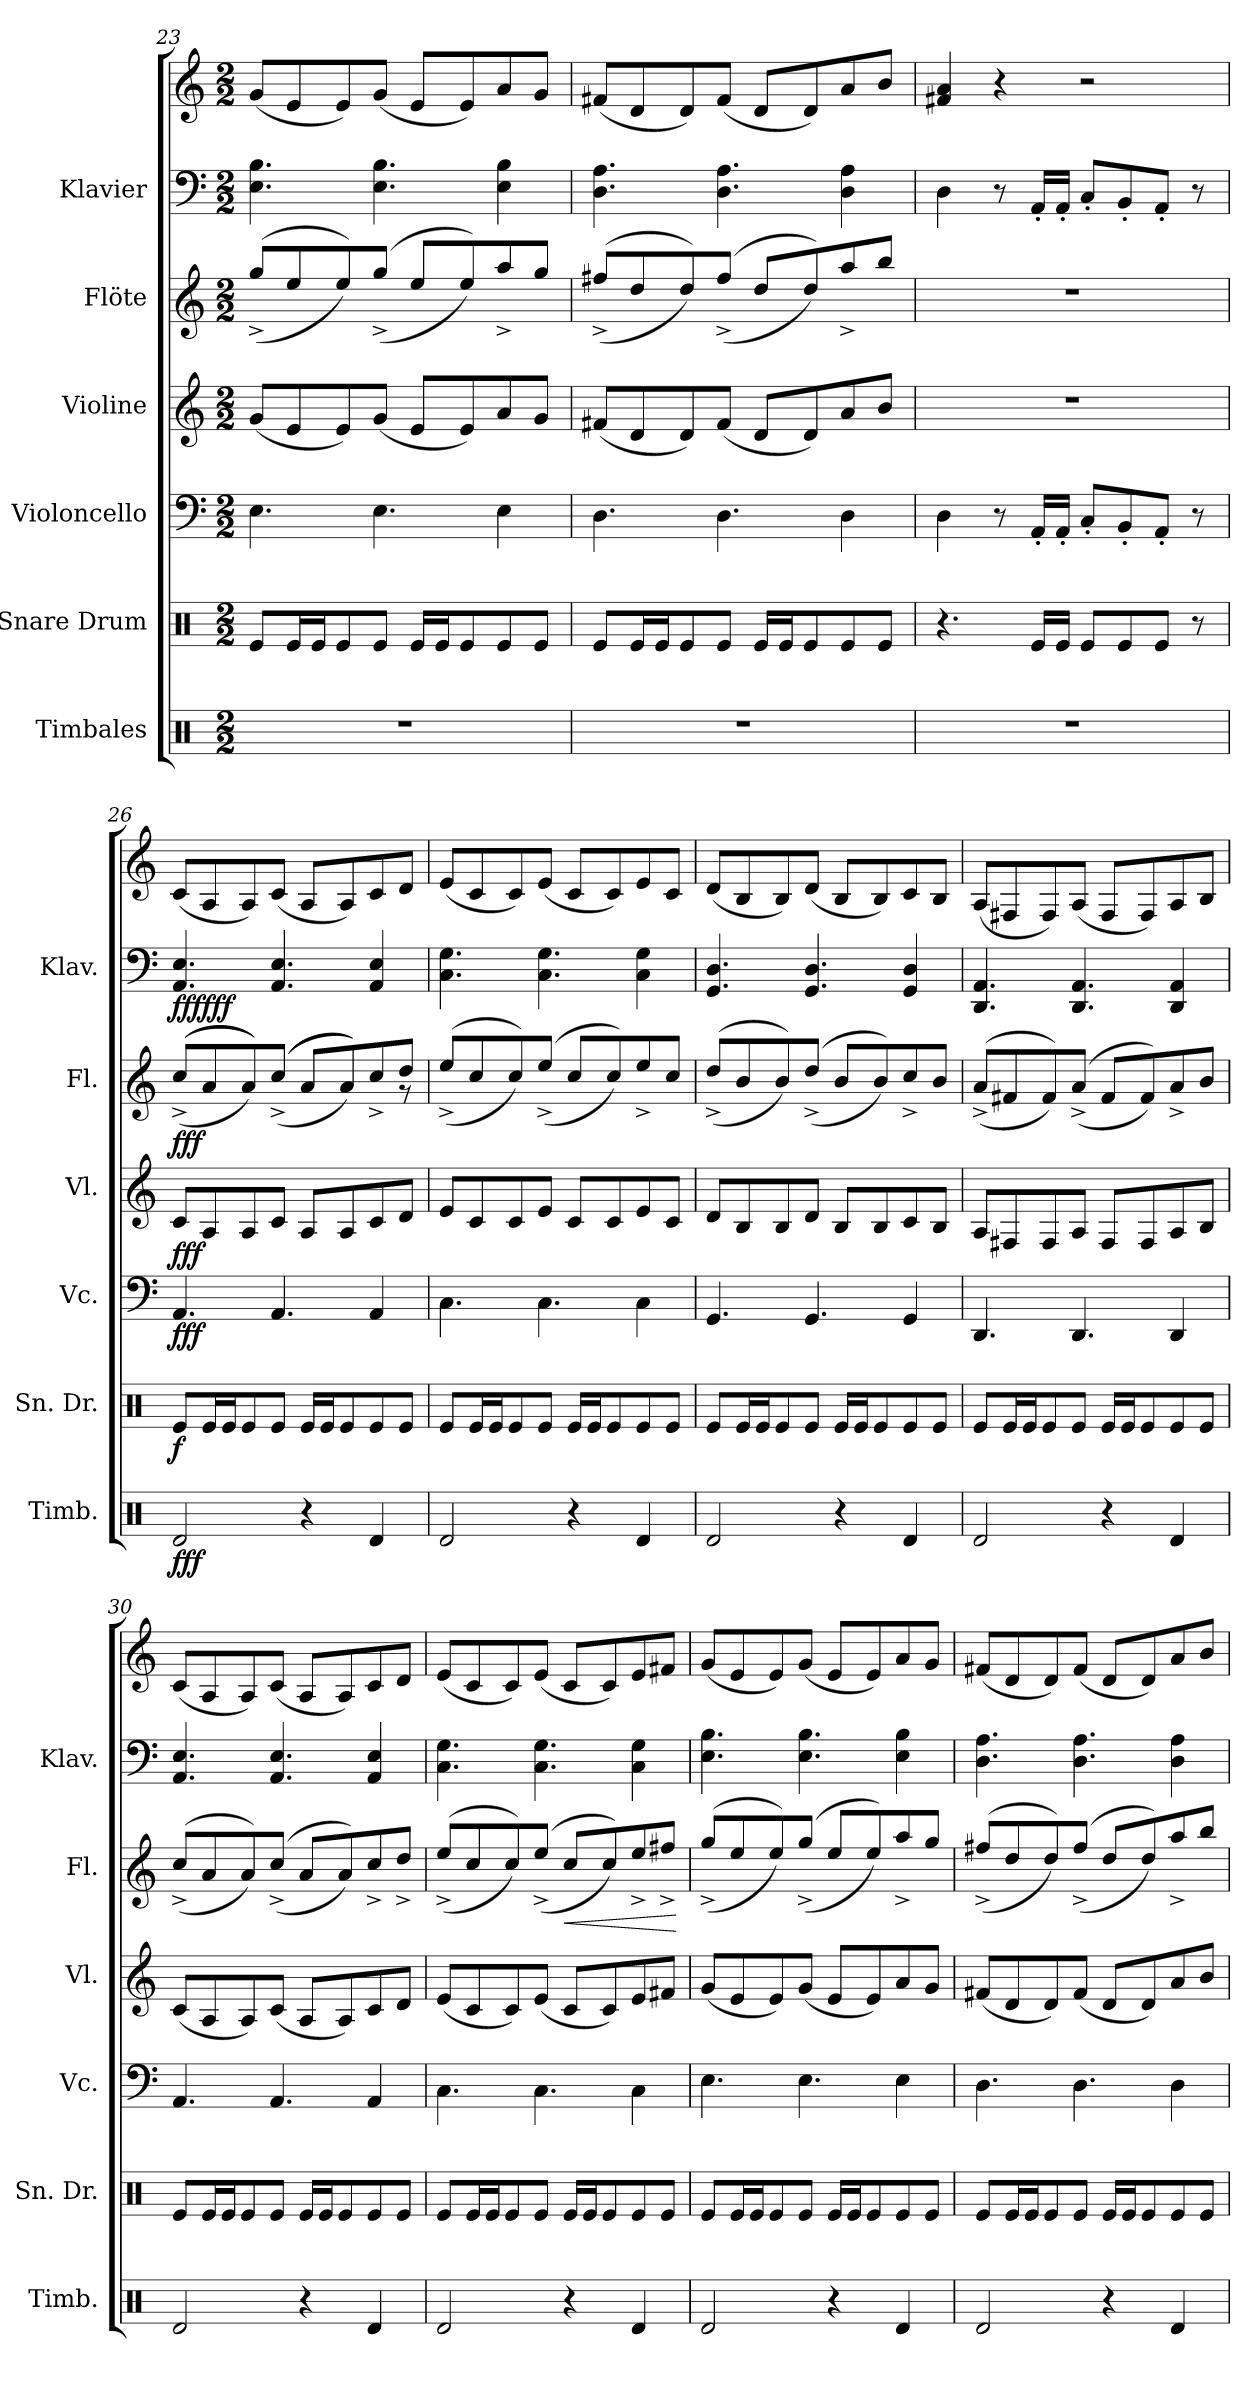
**kern	**dynam	**kern	**dynam	**kern	**dynam	**kern	**dynam	**kern	**dynam	**kern	**kern	**dynam
*part6	*part6	*part5	*part5	*part4	*part4	*part3	*part3	*part2	*part2	*part1	*part1	*part1
*staff7	*staff7	*staff6	*staff6	*staff5	*staff5	*staff4	*staff4	*staff3	*staff3	*staff2	*staff1	*staff1/2
*I"Timbales	*	*I"Snare Drum	*	*I"Violoncello	*	*I"Violine	*	*I"Flöte	*	*I"Klavier	*	*
*I'Timb.	*	*I'Sn. Dr.	*	*I'Vc.	*	*I'Vl.	*	*I'Fl.	*	*I'Klav.	*	*
*clefX	*	*clefX	*	*clefF4	*	*clefG2	*	*clefG2	*	*clefF4	*clefG2	*
*k[]	*	*k[]	*	*k[]	*	*k[]	*	*k[]	*	*k[]	*k[]	*
*M2/2	*	*M2/2	*	*M2/2	*	*M2/2	*	*M2/2	*	*M2/2	*M2/2	*
=23	=23	=23	=23	=23	=23	=23	=23	=23	=23	=23	=23	=23
1r	.	8Re/L	.	4.E\	.	(8g/L	.	((8gg^/L	.	4.E\ 4.B\	(8g/L	.
.	.	16Re/L	.	.	.	8e/	.	8ee/	.	.	8e/	.
.	.	16Re/J	.	.	.	.	.	.	.	.	.	.
.	.	8Re/	.	.	.	8e/)	.	8ee/))	.	.	8e/)	.
.	.	8Re/J	.	4.E\	.	(8g/J	.	((8gg^/J	.	4.E\ 4.B\	(8g/J	.
.	.	16Re/LL	.	.	.	8e/L	.	8ee/L	.	.	8e/L	.
.	.	16Re/J	.	.	.	.	.	.	.	.	.	.
.	.	8Re/	.	.	.	8e/)	.	8ee/))	.	.	8e/)	.
.	.	8Re/	.	4E\	.	8a/	.	8aa^/	.	4E\ 4B\	8a/	.
.	.	8Re/J	.	.	.	8g/J	.	8gg/J	.	.	8g/J	.
!!LO:LB:g=z
=24	=24	=24	=24	=24	=24	=24	=24	=24	=24	=24	=24	=24
1r	.	8Re/L	.	4.D\	.	(8f#X/L	.	((8ff#X^/L	.	4.D\ 4.A\	(8f#X/L	.
.	.	16Re/L	.	.	.	8d/	.	8dd/	.	.	8d/	.
.	.	16Re/J	.	.	.	.	.	.	.	.	.	.
.	.	8Re/	.	.	.	8d/)	.	8dd/))	.	.	8d/)	.
.	.	8Re/J	.	4.D\	.	(8f#/J	.	((8ff#^/J	.	4.D\ 4.A\	(8f#/J	.
.	.	16Re/LL	.	.	.	8d/L	.	8dd/L	.	.	8d/L	.
.	.	16Re/J	.	.	.	.	.	.	.	.	.	.
.	.	8Re/	.	.	.	8d/)	.	8dd/))	.	.	8d/)	.
.	.	8Re/	.	4D\	.	8a/	.	8aa^/	.	4D\ 4A\	8a/	.
.	.	8Re/J	.	.	.	8b/J	.	8bb/J	.	.	8b/J	.
=25	=25	=25	=25	=25	=25	=25	=25	=25	=25	=25	=25	=25
1r	.	4.r	.	4D\	.	1r	.	1r	.	4D\	4f#X/ 4a/	.
.	.	.	.	8r	.	.	.	.	.	8r	4r	.
.	.	16Re/LL	.	16AA'/LL	.	.	.	.	.	16AA'/LL	.	.
.	.	16Re/JJ	.	16AA'/JJ	.	.	.	.	.	16AA'/JJ	.	.
.	.	8Re/L	.	8C'/L	.	.	.	.	.	8C'/L	2r	.
.	.	8Re/	.	8BB'/	.	.	.	.	.	8BB'/	.	.
.	.	8Re/J	.	8AA'/J	.	.	.	.	.	8AA'/J	.	.
.	.	8r	.	8r	.	.	.	.	.	8r	.	.
=26	=26	=26	=26	=26	=26	=26	=26	=26	=26	=26	=26	=26
*	*	*	*	*	*	*	*	*^	*	*	*	*
!	!LO:DY:b	!	!LO:DY:b	!	!LO:DY:b	!	!LO:DY:b	!	!	!LO:DY:b	!	!	!LO:DY:b=2
!	!	!	!	!	!	!	!	!	!	!	!	!	!LO:DY:n=1:b
2Rd/	fff	8Re/L	f	4.AA/	fff	8c/L	fff	(((8cc^/L	2..ryy	fff	4.AA/ 4.E/	(8c/L	fff fff
.	.	16Re/L	.	.	.	8A/	.	8a/	.	.	.	8A/	.
.	.	16Re/J	.	.	.	.	.	.	.	.	.	.	.
.	.	8Re/	.	.	.	8A/	.	8a/)))	.	.	.	8A/)	.
.	.	8Re/J	.	4.AA/	.	8c/J	.	(((8cc^/J	.	.	4.AA/ 4.E/	(8c/J	.
4r	.	16Re/LL	.	.	.	8A/L	.	8a/L	.	.	.	8A/L	.
.	.	16Re/J	.	.	.	.	.	.	.	.	.	.	.
.	.	8Re/	.	.	.	8A/	.	8a/)))	.	.	.	8A/)	.
4Rd/	.	8Re/	.	4AA/	.	8c/	.	8cc^/	.	.	4AA/ 4E/	8c/	.
.	.	8Re/J	.	.	.	8d/J	.	8dd/J	8r	.	.	8d/J	.
*	*	*	*	*	*	*	*	*v	*v	*	*	*	*
=27	=27	=27	=27	=27	=27	=27	=27	=27	=27	=27	=27	=27
2Rd/	.	8Re/L	.	4.C\	.	8e/L	.	((8ee^/L	.	4.C\ 4.G\	(8e/L	.
.	.	16Re/L	.	.	.	8c/	.	8cc/	.	.	8c/	.
.	.	16Re/J	.	.	.	.	.	.	.	.	.	.
.	.	8Re/	.	.	.	8c/	.	8cc/))	.	.	8c/)	.
.	.	8Re/J	.	4.C\	.	8e/J	.	((8ee^/J	.	4.C\ 4.G\	(8e/J	.
4r	.	16Re/LL	.	.	.	8c/L	.	8cc/L	.	.	8c/L	.
.	.	16Re/J	.	.	.	.	.	.	.	.	.	.
.	.	8Re/	.	.	.	8c/	.	8cc/))	.	.	8c/)	.
4Rd/	.	8Re/	.	4C\	.	8e/	.	8ee^/	.	4C\ 4G\	8e/	.
.	.	8Re/J	.	.	.	8c/J	.	8cc/J	.	.	8c/J	.
!!LO:PB:g=z
=28	=28	=28	=28	=28	=28	=28	=28	=28	=28	=28	=28	=28
2Rd/	.	8Re/L	.	4.GG/	.	8d/L	.	((8dd^/L	.	4.GG/ 4.D/	(8d/L	.
.	.	16Re/L	.	.	.	8B/	.	8b/	.	.	8B/	.
.	.	16Re/J	.	.	.	.	.	.	.	.	.	.
.	.	8Re/	.	.	.	8B/	.	8b/))	.	.	8B/)	.
.	.	8Re/J	.	4.GG/	.	8d/J	.	((8dd^/J	.	4.GG/ 4.D/	(8d/J	.
4r	.	16Re/LL	.	.	.	8B/L	.	8b/L	.	.	8B/L	.
.	.	16Re/J	.	.	.	.	.	.	.	.	.	.
.	.	8Re/	.	.	.	8B/	.	8b/))	.	.	8B/)	.
4Rd/	.	8Re/	.	4GG/	.	8c/	.	8cc^/	.	4GG/ 4D/	8c/	.
.	.	8Re/J	.	.	.	8B/J	.	8b/J	.	.	8B/J	.
=29	=29	=29	=29	=29	=29	=29	=29	=29	=29	=29	=29	=29
2Rd/	.	8Re/L	.	4.DD/	.	8A/L	.	((8a^/L	.	4.DD/ 4.AA/	(8A/L	.
.	.	16Re/L	.	.	.	8F#X/	.	8f#X/	.	.	8F#X/	.
.	.	16Re/J	.	.	.	.	.	.	.	.	.	.
.	.	8Re/	.	.	.	8F#/	.	8f#/))	.	.	8F#/)	.
.	.	8Re/J	.	4.DD/	.	8A/J	.	((8a^/J	.	4.DD/ 4.AA/	(8A/J	.
4r	.	16Re/LL	.	.	.	8F#/L	.	8f#/L	.	.	8F#/L	.
.	.	16Re/J	.	.	.	.	.	.	.	.	.	.
.	.	8Re/	.	.	.	8F#/	.	8f#/))	.	.	8F#/)	.
4Rd/	.	8Re/	.	4DD/	.	8A/	.	8a^/	.	4DD/ 4AA/	8A/	.
.	.	8Re/J	.	.	.	8B/J	.	8b/J	.	.	8B/J	.
=30	=30	=30	=30	=30	=30	=30	=30	=30	=30	=30	=30	=30
2Rd/	.	8Re/L	.	4.AA/	.	(8c/L	.	((8cc^/L	.	4.AA/ 4.E/	(8c/L	.
.	.	16Re/L	.	.	.	8A/	.	8a/	.	.	8A/	.
.	.	16Re/J	.	.	.	.	.	.	.	.	.	.
.	.	8Re/	.	.	.	8A/)	.	8a/))	.	.	8A/)	.
.	.	8Re/J	.	4.AA/	.	(8c/J	.	((8cc^/J	.	4.AA/ 4.E/	(8c/J	.
4r	.	16Re/LL	.	.	.	8A/L	.	8a/L	.	.	8A/L	.
.	.	16Re/J	.	.	.	.	.	.	.	.	.	.
.	.	8Re/	.	.	.	8A/)	.	8a/))	.	.	8A/)	.
4Rd/	.	8Re/	.	4AA/	.	8c/	.	8cc^/	.	4AA/ 4E/	8c/	.
.	.	8Re/J	.	.	.	8d/J	.	8dd^/J	.	.	8d/J	.
!!LO:LB:g=z
=31	=31	=31	=31	=31	=31	=31	=31	=31	=31	=31	=31	=31
2Rd/	.	8Re/L	.	4.C\	.	(8e/L	.	((8ee^/L	.	4.C\ 4.G\	(8e/L	.
.	.	16Re/L	.	.	.	8c/	.	8cc/	.	.	8c/	.
.	.	16Re/J	.	.	.	.	.	.	.	.	.	.
.	.	8Re/	.	.	.	8c/)	.	8cc/))	.	.	8c/)	.
.	.	8Re/J	.	4.C\	.	(8e/J	.	((8ee^/J	.	4.C\ 4.G\	(8e/J	.
!	!	!	!	!	!	!	!	!	!LO:HP:b	!	!	!
4r	.	16Re/LL	.	.	.	8c/L	.	8cc/L	<	.	8c/L	.
.	.	16Re/J	.	.	.	.	.	.	.	.	.	.
.	.	8Re/	.	.	.	8c/)	.	8cc/))	.	.	8c/)	.
4Rd/	.	8Re/	.	4C\	.	8e/	.	8ee^/	.	4C\ 4G\	8e/	.
.	.	8Re/J	.	.	.	8f#X/J	.	8ff#X^/J	.	.	8f#X/J	.
.	.	.	.	.	.	.	.	.	[	.	.	.
=32	=32	=32	=32	=32	=32	=32	=32	=32	=32	=32	=32	=32
2Rd/	.	8Re/L	.	4.E\	.	(8g/L	.	((8gg^/L	.	4.E\ 4.B\	(8g/L	.
.	.	16Re/L	.	.	.	8e/	.	8ee/	.	.	8e/	.
.	.	16Re/J	.	.	.	.	.	.	.	.	.	.
.	.	8Re/	.	.	.	8e/)	.	8ee/))	.	.	8e/)	.
.	.	8Re/J	.	4.E\	.	(8g/J	.	((8gg^/J	.	4.E\ 4.B\	(8g/J	.
4r	.	16Re/LL	.	.	.	8e/L	.	8ee/L	.	.	8e/L	.
.	.	16Re/J	.	.	.	.	.	.	.	.	.	.
.	.	8Re/	.	.	.	8e/)	.	8ee/))	.	.	8e/)	.
4Rd/	.	8Re/	.	4E\	.	8a/	.	8aa^/	.	4E\ 4B\	8a/	.
.	.	8Re/J	.	.	.	8g/J	.	8gg/J	.	.	8g/J	.
=33	=33	=33	=33	=33	=33	=33	=33	=33	=33	=33	=33	=33
2Rd/	.	8Re/L	.	4.D\	.	(8f#X/L	.	((8ff#X^/L	.	4.D\ 4.A\	(8f#X/L	.
.	.	16Re/L	.	.	.	8d/	.	8dd/	.	.	8d/	.
.	.	16Re/J	.	.	.	.	.	.	.	.	.	.
.	.	8Re/	.	.	.	8d/)	.	8dd/))	.	.	8d/)	.
.	.	8Re/J	.	4.D\	.	(8f#/J	.	((8ff#^/J	.	4.D\ 4.A\	(8f#/J	.
4r	.	16Re/LL	.	.	.	8d/L	.	8dd/L	.	.	8d/L	.
.	.	16Re/J	.	.	.	.	.	.	.	.	.	.
.	.	8Re/	.	.	.	8d/)	.	8dd/))	.	.	8d/)	.
4Rd/	.	8Re/	.	4D\	.	8a/	.	8aa^/	.	4D\ 4A\	8a/	.
.	.	8Re/J	.	.	.	8b/J	.	8bb/J	.	.	8b/J	.
=	=	=	=	=	=	=	=	=	=	=	=	=
*-	*-	*-	*-	*-	*-	*-	*-	*-	*-	*-	*-	*-
